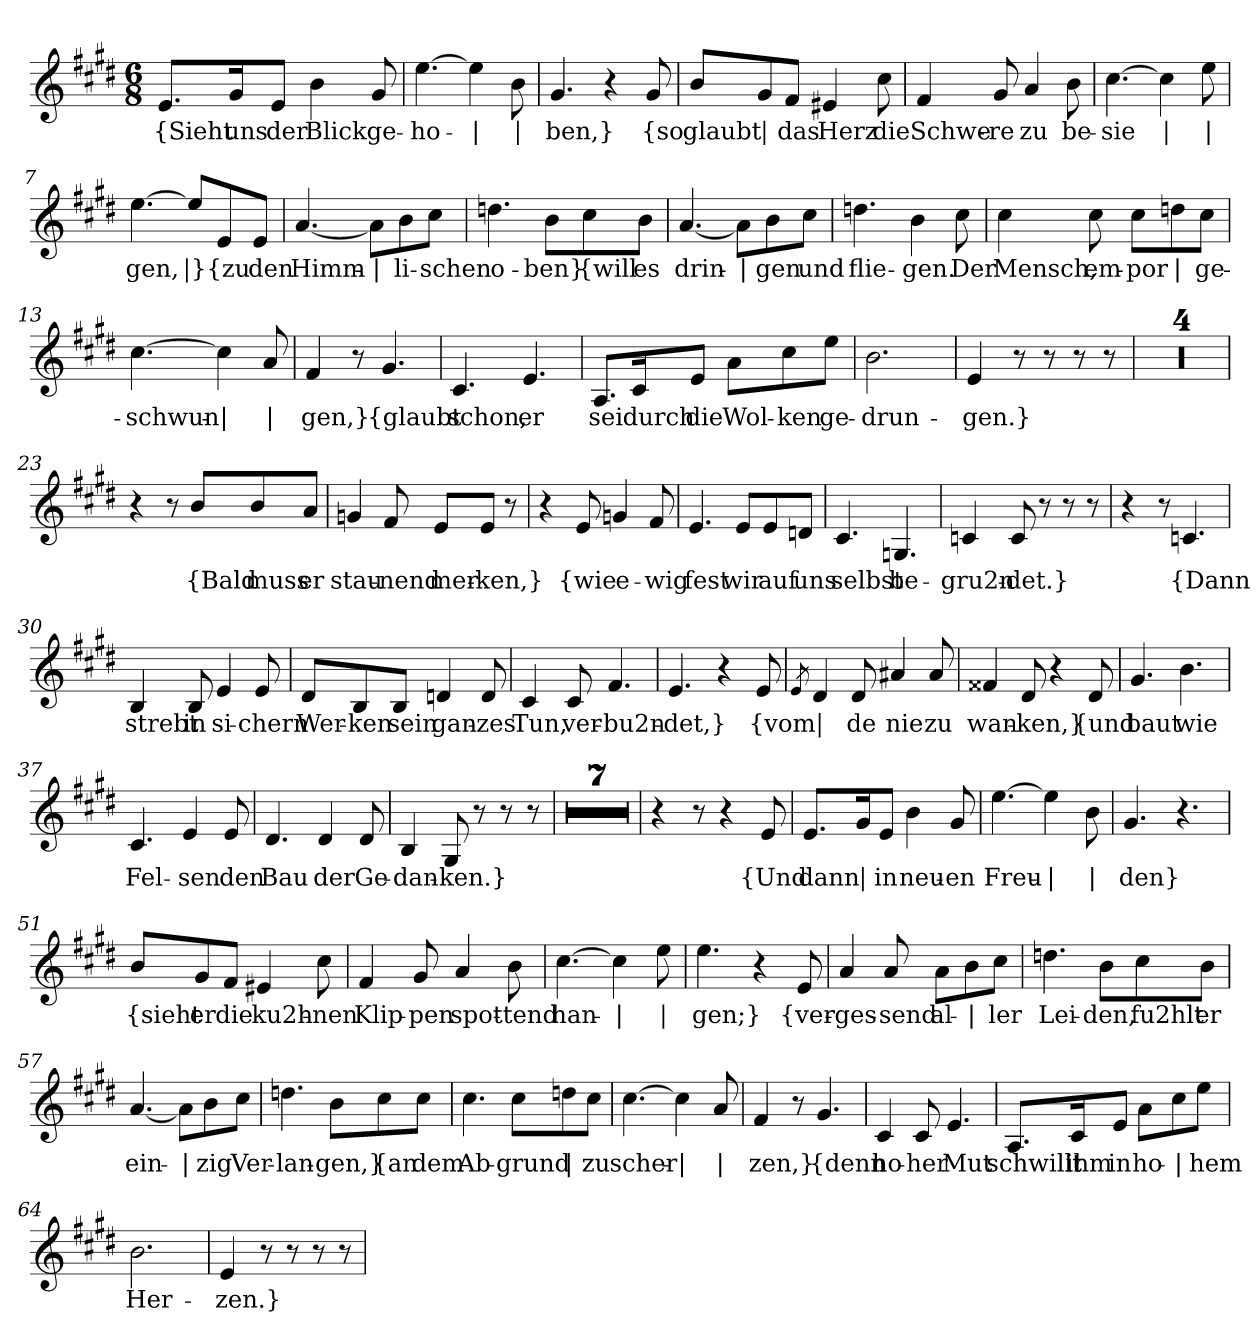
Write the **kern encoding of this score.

**kern	**text
*part1	*part1
*staff1	*staff1
*clefG2	*
*k[f#c#g#d#]	*
*M6/8	*
=1	=1
!	!LO:LY:b
8.e/L	{Sieht
!	!LO:LY:b
16g#/K	uns
!	!LO:LY:b
8e/J	der
!	!LO:LY:b
4b\	Blick
!	!LO:LY:b
8g#/	ge-
=2	=2
!	!LO:LY:b
[4.ee\	ho-
!	!LO:LY:b
4ee\]	|
!	!LO:LY:b
8b\	|
=3	=3
!	!LO:LY:b
4.g#/	-ben,}
4r	.
!	!LO:LY:b
8g#/	{so
=4	=4
!	!LO:LY:b
8b/L	glaubt
!	!LO:LY:b
8g#/	|
!	!LO:LY:b
8f#/J	das
!	!LO:LY:b
4e#X/	Herz
!	!LO:LY:b
8cc#\	die
=5	=5
!	!LO:LY:b
4f#/	Schwe-
!	!LO:LY:b
8g#/	-re
!	!LO:LY:b
4a/	zu
!	!LO:LY:b
8b\	be-
=6	=6
!	!LO:LY:b
[4.cc#\	-sie
!	!LO:LY:b
4cc#\]	|
!	!LO:LY:b
8ee\	|
!!LO:LB:g=z
=7	=7
!	!LO:LY:b
[4.ee\	-gen,
!	!LO:LY:b
8ee/L]	|}
!	!LO:LY:b
8e/	{zu
!	!LO:LY:b
8e/J	den
=8	=8
!	!LO:LY:b
[4.a/	Himm-
!	!LO:LY:b
8a\L]	|
!	!LO:LY:b
8b\	-li-
!	!LO:LY:b
8cc#\J	-schen
=9	=9
!	!LO:LY:b
4.ddn\	o-
!	!LO:LY:b
8b\L	-ben}
!	!LO:LY:b
8cc#\	{will
!	!LO:LY:b
8b\J	es
=10	=10
!	!LO:LY:b
[4.a/	drin-
!	!LO:LY:b
8a\L]	|
!	!LO:LY:b
8b\	-gen
!	!LO:LY:b
8cc#\J	und
=11	=11
!	!LO:LY:b
4.ddn\	flie-
!	!LO:LY:b
4b\	-gen.
!	!LO:LY:b
8cc#\	Der
!!LO:LB:g=z
=12	=12
!	!LO:LY:b
4cc#\	Mensch,
!	!LO:LY:b
8cc#\	em-
!	!LO:LY:b
8cc#\L	-por
!	!LO:LY:b
8ddn\	|
!	!LO:LY:b
8cc#\J	ge-
=13	=13
!	!LO:LY:b
[4.cc#\	-schwun-
!	!LO:LY:b
4cc#\]	|
!	!LO:LY:b
8a/	|
=14	=14
!	!LO:LY:b
4f#/	-gen,}
8r	.
!	!LO:LY:b
4.g#/	{glaubt
=15	=15
!	!LO:LY:b
4.c#/	schon,
!	!LO:LY:b
4.e/	er
=16	=16
!	!LO:LY:b
8.A/L	sei
!	!LO:LY:b
16c#/K	durch
!	!LO:LY:b
8e/J	die
!	!LO:LY:b
8a\L	Wol-
!	!LO:LY:b
8cc#\	-ken
!	!LO:LY:b
8ee\J	ge-
=17	=17
!	!LO:LY:b
2.b\	drun-
!!LO:LB:g=z
=18	=18
!	!LO:LY:b
4e/	-gen.}
8r	.
8r	.
8r	.
8r	.
=19	=19
2.r	.
=20	=20
2.r	.
=21	=21
2.r	.
=22	=22
2.r	.
=23	=23
4r	.
8r	.
!	!LO:LY:b
8b/L	{Bald
!	!LO:LY:b
8b/	muss
!	!LO:LY:b
8a/J	er
=24	=24
!	!LO:LY:b
4gn/	stau-
!	!LO:LY:b
8f#/	-nend
!	!LO:LY:b
8e/L	mer-
!	!LO:LY:b
8e/J	-ken,}
8r	.
=25	=25
4r	.
!	!LO:LY:b
8e/	{wie
!	!LO:LY:b
4gn/	e-
!	!LO:LY:b
8f#/	-wig
!!LO:LB:g=z
=26	=26
!	!LO:LY:b
4.e/	fest
!	!LO:LY:b
8e/L	wir
!	!LO:LY:b
8e/	auf
!	!LO:LY:b
8dn/J	uns
=27	=27
!	!LO:LY:b
4.c#/	selbst
!	!LO:LY:b
4.Gn/	be-
=28	=28
!	!LO:LY:b
4cn/	-gru2n-
!	!LO:LY:b
8c/	-det.}
8r	.
8r	.
8r	.
=29	=29
4r	.
8r	.
!	!LO:LY:b
4.cn/	{Dann
=30	=30
!	!LO:LY:b
4B/	strebt
!	!LO:LY:b
8B/	in
!	!LO:LY:b
4e/	si-
!	!LO:LY:b
8e/	-chern
!!LO:LB:g=z
=31	=31
!	!LO:LY:b
8d#/L	Wer-
!	!LO:LY:b
8B/	-ken
!	!LO:LY:b
8B/J	sein
!	!LO:LY:b
4dn/	gan-
!	!LO:LY:b
8d/	-zes
=32	=32
!	!LO:LY:b
4c#/	Tun,
!	!LO:LY:b
8c#/	ver-
!	!LO:LY:b
4.f#/	-bu2n-
=33	=33
!	!LO:LY:b
4.e/	-det,}
4r	.
!	!LO:LY:b
8e/	{vom
=34	=34
8qe/	.
!	!LO:LY:b
4d#/	|
!	!LO:LY:b
8d#/	-de
!	!LO:LY:b
4a#X/	nie
!	!LO:LY:b
8a#/	zu
=35	=35
!	!LO:LY:b
4f##X/	wan-
!	!LO:LY:b
8d#/	-ken,}
4r	.
!	!LO:LY:b
8d#/	{und
!!LO:LB:g=z
=36	=36
!	!LO:LY:b
4.g#/	baut
!	!LO:LY:b
4.b\	wie
=37	=37
!	!LO:LY:b
4.c#/	Fel-
!	!LO:LY:b
4e/	-sen
!	!LO:LY:b
8e/	den
=38	=38
!	!LO:LY:b
4.d#/	Bau
!	!LO:LY:b
4d#/	der
!	!LO:LY:b
8d#/	Ge-
=39	=39
!	!LO:LY:b
4B/	-dan-
!	!LO:LY:b
8G#/	-ken.}
8r	.
8r	.
8r	.
=40	=40
2.r	.
=41	=41
2.r	.
=42	=42
2.r	.
=43	=43
2.r	.
=44	=44
2.r	.
=45	=45
2.r	.
=46	=46
2.r	.
!!LO:LB:g=z
=47	=47
4r	.
8r	.
4r	.
!	!LO:LY:b
8e/	{Und
=48	=48
!	!LO:LY:b
8.e/L	dann
!	!LO:LY:b
16g#/K	|
!	!LO:LY:b
8e/J	in
!	!LO:LY:b
4b\	neu-
!	!LO:LY:b
8g#/	-en
=49	=49
!	!LO:LY:b
[4.ee\	Freu-
!	!LO:LY:b
4ee\]	|
!	!LO:LY:b
8b\	|
=50	=50
!	!LO:LY:b
4.g#/	-den}
4.r	.
=51	=51
!	!LO:LY:b
8b/L	{sieht
!	!LO:LY:b
8g#/	er
!	!LO:LY:b
8f#/J	die
!	!LO:LY:b
4e#X/	ku2h-
!	!LO:LY:b
8cc#\	-nen
=52	=52
!	!LO:LY:b
4f#/	Klip-
!	!LO:LY:b
8g#/	-pen
!	!LO:LY:b
4a/	spot-
!	!LO:LY:b
8b\	-tend
!!LO:LB:g=z
=53	=53
!	!LO:LY:b
[4.cc#\	han-
!	!LO:LY:b
4cc#\]	|
!	!LO:LY:b
8ee\	|
=54	=54
!	!LO:LY:b
4.ee\	-gen;}
4r	.
!	!LO:LY:b
8e/	{ver-
=55	=55
!	!LO:LY:b
4a/	-ges-
!	!LO:LY:b
8a/	-send
!	!LO:LY:b
8a\L	al-
!	!LO:LY:b
8b\	|
!	!LO:LY:b
8cc#\J	-ler
=56	=56
!	!LO:LY:b
4.ddn\	Lei-
!	!LO:LY:b
8b\L	-den,
!	!LO:LY:b
8cc#\	fu2hlt
!	!LO:LY:b
8b\J	er
=57	=57
!	!LO:LY:b
[4.a/	ein-
!	!LO:LY:b
8a\L]	|
!	!LO:LY:b
8b\	-zig
!	!LO:LY:b
8cc#\J	Ver-
=58	=58
!	!LO:LY:b
4.ddn\	-lan-
!	!LO:LY:b
8b\L	-gen,}
!	!LO:LY:b
8cc#\	{an
!	!LO:LY:b
8cc#\J	dem
!!LO:LB:g=z
=59	=59
!	!LO:LY:b
4.cc#\	Ab-
!	!LO:LY:b
8cc#\L	-grund
!	!LO:LY:b
8ddn\	|
!	!LO:LY:b
8cc#\J	zu
=60	=60
!	!LO:LY:b
[4.cc#\	scher-
!	!LO:LY:b
4cc#\]	|
!	!LO:LY:b
8a/	|
=61	=61
!	!LO:LY:b
4f#/	-zen,}
8r	.
!	!LO:LY:b
4.g#/	{denn
=62	=62
!	!LO:LY:b
4c#/	ho-
!	!LO:LY:b
8c#/	-her
!	!LO:LY:b
4.e/	Mut
=63	=63
!	!LO:LY:b
8.A/L	schwillt
!	!LO:LY:b
16c#/K	ihm
!	!LO:LY:b
8e/J	in
!	!LO:LY:b
8a\L	ho-
!	!LO:LY:b
8cc#\	|
!	!LO:LY:b
8ee\J	-hem
=64	=64
!	!LO:LY:b
2.b\	Her-
!!LO:PB:g=z
=65	=65
!	!LO:LY:b
4e/	-zen.}
8r	.
8r	.
8r	.
8r	.
=	=
*-	*-
